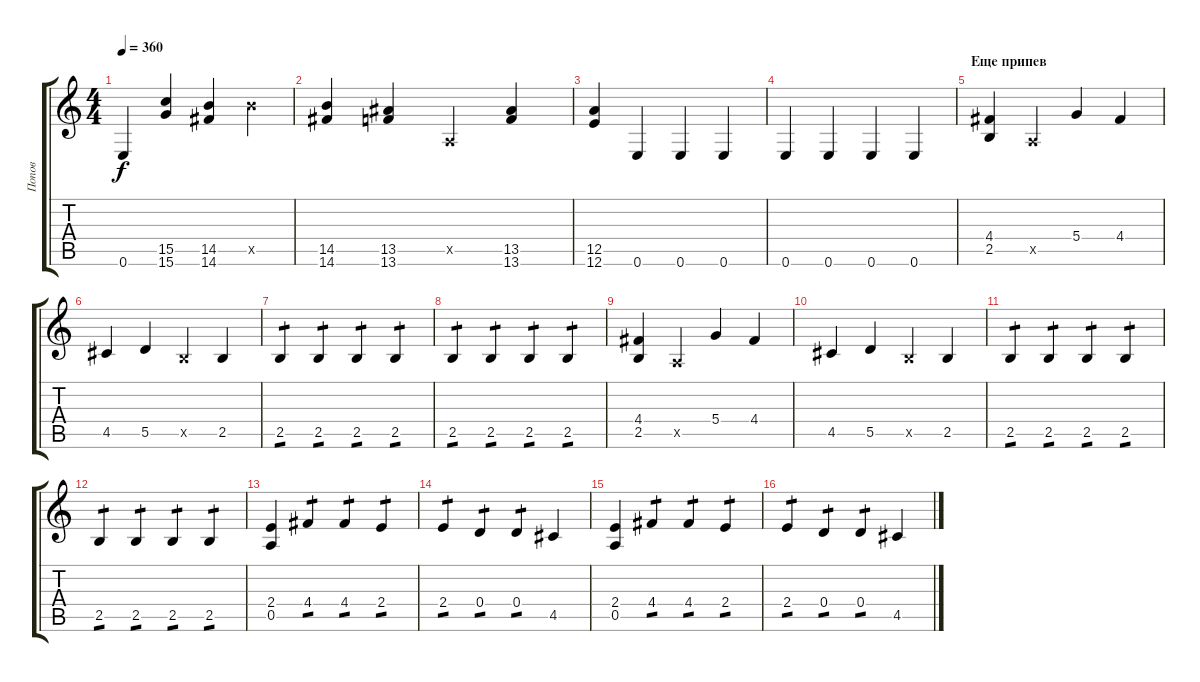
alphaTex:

\track ("Попов" "Попов") {instrument overdrivenguitar}
\staff {score tabs}
\tuning (E4 B3 G3 D3 A2 E2) {hide}
\ts (4 4)
\tempo 360
\clef g2
\ks c
0.6.4{dy f} (15.5 15.6).4 (14.5 14.6).4 14.5{x}.4 |
(14.5 14.6).4 (13.5 13.6).4 0.5{x}.4 (13.5 13.6).4 |
(12.5 12.6).4 0.6.4 0.6.4 0.6.4 |
0.6.4 0.6.4 0.6.4 0.6.4 |
\section ("" "Еще припев")
(4.4 2.5).4 0.5{x}.4 5.4.4 4.4.4 |
4.5.4 5.5.4 2.5{x}.4 2.5.4 |
2.5.4{tp 1} 2.5.4{tp 1} 2.5.4{tp 1} 2.5.4{tp 1} |
2.5.4{tp 1} 2.5.4{tp 1} 2.5.4{tp 1} 2.5.4{tp 1} |
(4.4 2.5).4 0.5{x}.4 5.4.4 4.4.4 |
4.5.4 5.5.4 2.5{x}.4 2.5.4 |
2.5.4{tp 1} 2.5.4{tp 1} 2.5.4{tp 1} 2.5.4{tp 1} |
2.5.4{tp 1} 2.5.4{tp 1} 2.5.4{tp 1} 2.5.4{tp 1} |
(2.4 0.5).4 4.4.4{tp 1} 4.4.4{tp 1} 2.4.4{tp 1} |
2.4.4{tp 1} 0.4.4{tp 1} 0.4.4{tp 1} 4.5.4 |
(2.4 0.5).4 4.4.4{tp 1} 4.4.4{tp 1} 2.4.4{tp 1} |
2.4.4{tp 1} 0.4.4{tp 1} 0.4.4{tp 1} 4.5.4
